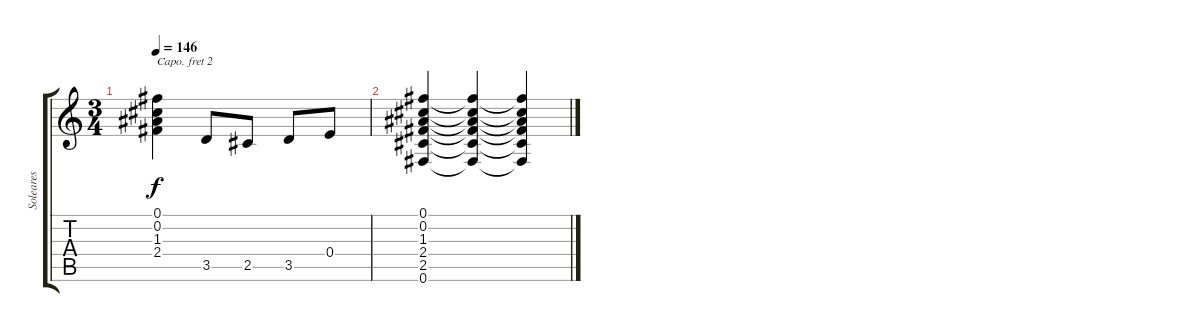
\track ("Soleares" "Soleares") {instrument acousticguitarnylon}
\staff {score tabs}
\capo 2
\tuning (E4 B3 G3 D3 A2 E2) {hide}
\ts (3 4)
\tempo 146
\clef g2
\ks c
(0.1{t} 0.2{t} 1.3{t} 2.4{t}).4{dy f} 3.5.8 2.5.8 3.5.8 0.4.8 |
(0.1 0.2 1.3 2.4 2.5 0.6).4 (0.1{t} 0.2{t} 1.3{t} 2.4{t} 2.5{t} 0.6{t}).4 (0.1{t} 0.2{t} 1.3{t} 2.4{t} 2.5{t} 0.6{t}).4
